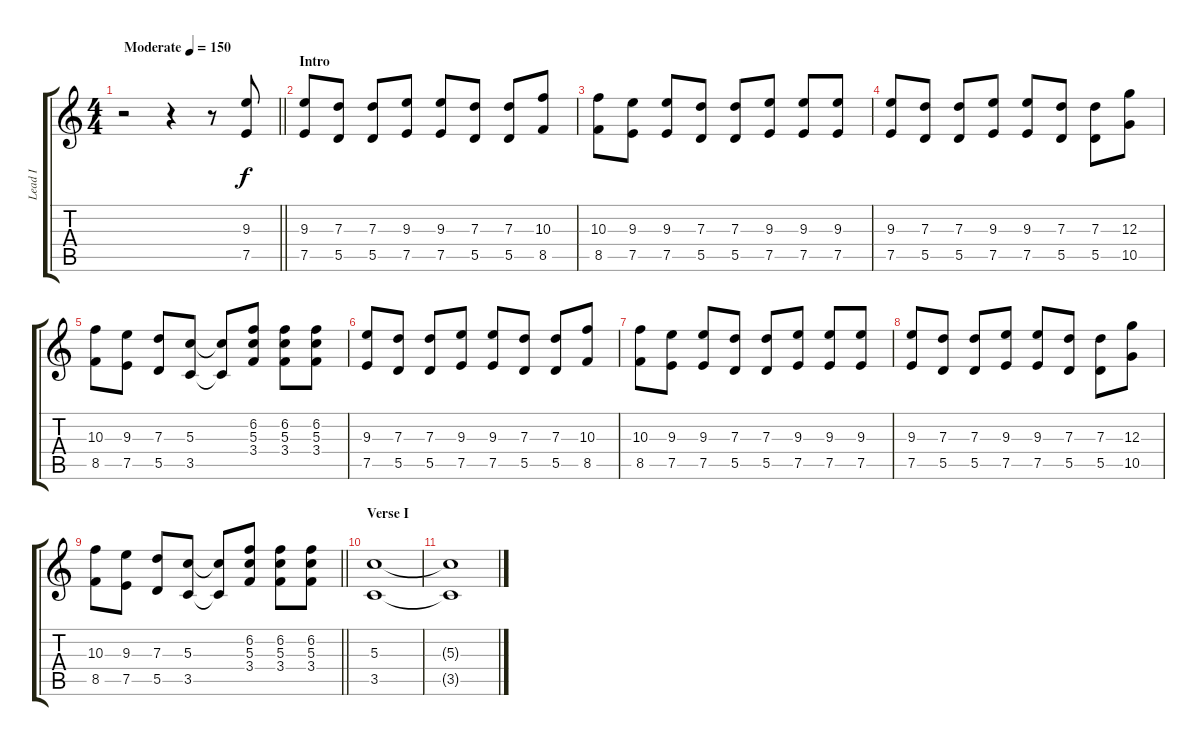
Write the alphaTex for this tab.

\track ("Lead I" "Lead I") {instrument overdrivenguitar}
\staff {score tabs}
\tuning (E4 B3 G3 D3 A2 E2) {hide}
\ts (4 4)
\tempo (150 "Moderate")
\clef g2
\barLineRight lightlight
\ks c
r.2{dy f instrument overdrivenguitar} r.4 r.8 (9.3 7.5).8 |
\section ("" "Intro")
(9.3 7.5).8 (7.3 5.5).8 (7.3 5.5).8 (9.3 7.5).8 (9.3 7.5).8 (7.3 5.5).8 (7.3 5.5).8 (10.3 8.5).8 |
(10.3 8.5).8 (9.3 7.5).8 (9.3 7.5).8 (7.3 5.5).8 (7.3 5.5).8 (9.3 7.5).8 (9.3 7.5).8 (9.3 7.5).8 |
(9.3 7.5).8 (7.3 5.5).8 (7.3 5.5).8 (9.3 7.5).8 (9.3 7.5).8 (7.3 5.5).8 (7.3 5.5).8 (12.3 10.5).8 |
(10.3 8.5).8 (9.3 7.5).8 (7.3 5.5).8 (5.3 3.5).8 (5.3{t} 3.5{t}).8 (6.2 5.3 3.4).8 (6.2 5.3 3.4).8 (6.2 5.3 3.4).8 |
(9.3 7.5).8 (7.3 5.5).8 (7.3 5.5).8 (9.3 7.5).8 (9.3 7.5).8 (7.3 5.5).8 (7.3 5.5).8 (10.3 8.5).8 |
(10.3 8.5).8 (9.3 7.5).8 (9.3 7.5).8 (7.3 5.5).8 (7.3 5.5).8 (9.3 7.5).8 (9.3 7.5).8 (9.3 7.5).8 |
(9.3 7.5).8 (7.3 5.5).8 (7.3 5.5).8 (9.3 7.5).8 (9.3 7.5).8 (7.3 5.5).8 (7.3 5.5).8 (12.3 10.5).8 |
\barLineRight lightlight
(10.3 8.5).8 (9.3 7.5).8 (7.3 5.5).8 (5.3 3.5).8 (5.3{t} 3.5{t}).8 (6.2 5.3 3.4).8 (6.2 5.3 3.4).8 (6.2 5.3 3.4).8 |
\section ("" "Verse I")
(5.3 3.5).1{volume 0} |
(5.3{t} 3.5{t}).1
